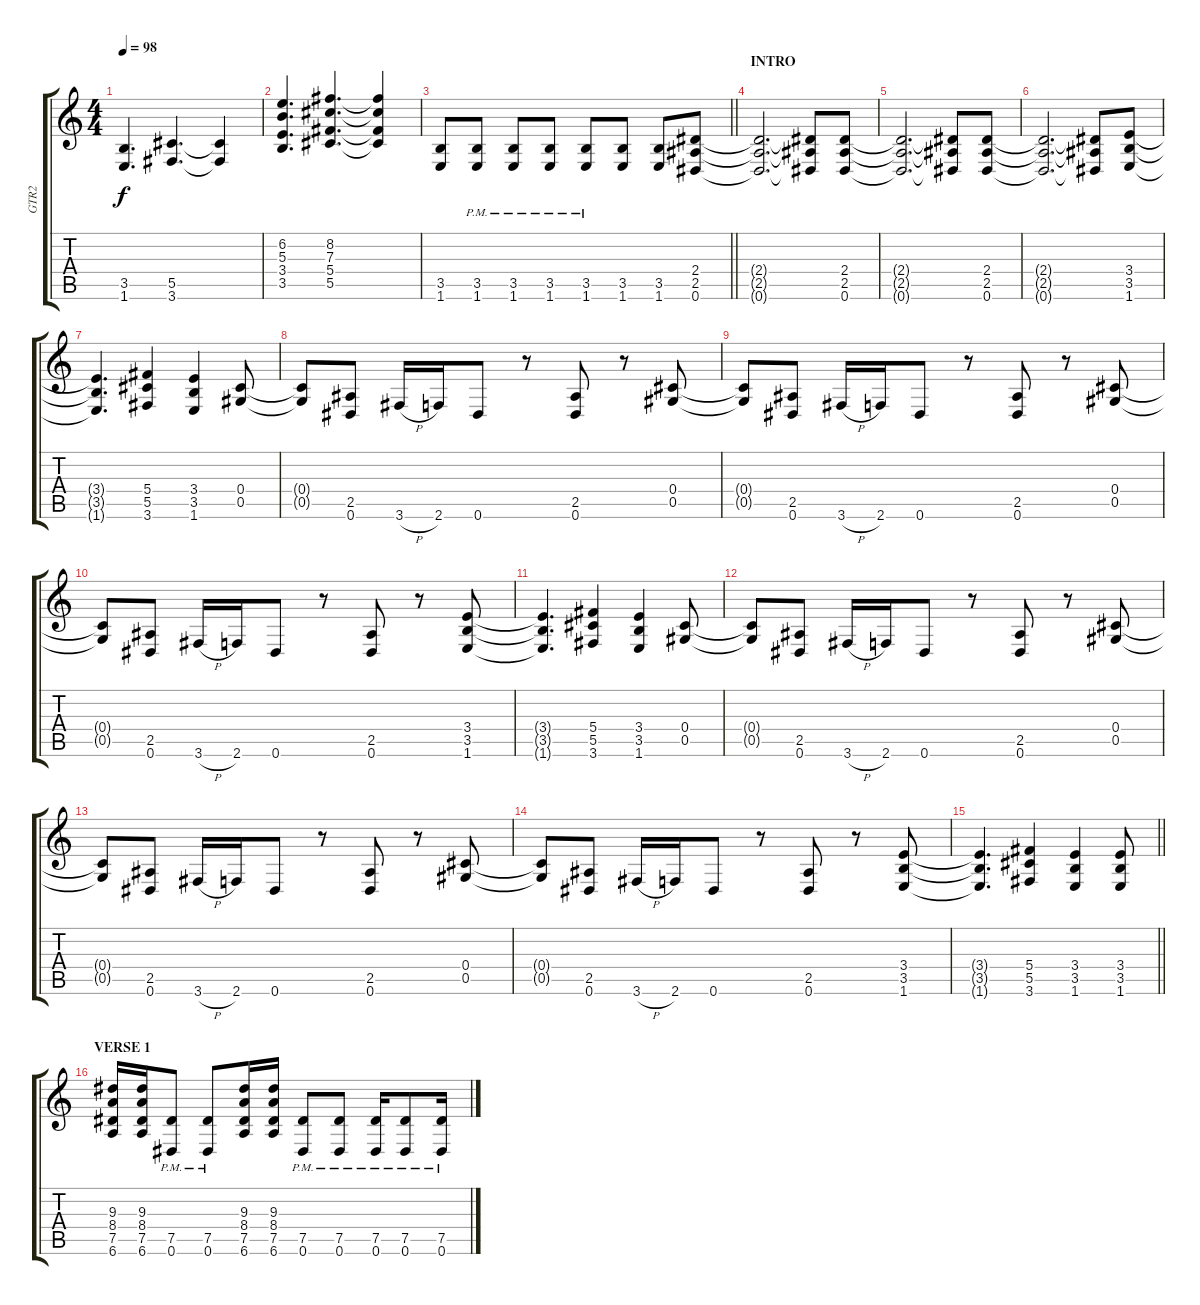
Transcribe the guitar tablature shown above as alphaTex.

\track ("GTR2" "GTR2") {instrument distortionguitar}
\staff {score tabs}
\tuning (Eb4 Bb3 Gb3 Db3 Ab2 Eb2) {hide}
\ts (4 4)
\tempo 98
\clef g2
\ks c
(3.5 1.6).4{d dy f} (5.5 3.6).4{d} (5.5{t} 3.6{t}).4 |
(6.2 5.3 3.4 3.5).4{d} (8.2 7.3 5.4 5.5).4{d} (8.2{t} 7.3{t} 5.4{t} 5.5{t}).4 |
\barLineRight lightlight
(3.5 1.6).8 (3.5{pm} 1.6{pm}).8 (3.5{pm} 1.6{pm}).8 (3.5{pm} 1.6{pm}).8 (3.5{pm} 1.6{pm}).8 (3.5 1.6).8 (3.5 1.6).8 (2.4 2.5 0.6).8 |
\section ("" "INTRO")
(2.4{t} 2.5{t} 0.6{t}).2{d} (2.4{t} 2.5{t} 0.6{t}).8 (2.4 2.5 0.6).8 |
(2.4{t} 2.5{t} 0.6{t}).2{d} (2.4{t} 2.5{t} 0.6{t}).8 (2.4 2.5 0.6).8 |
(2.4{t} 2.5{t} 0.6{t}).2{d} (2.4{t} 2.5{t} 0.6{t}).8 (3.4 3.5 1.6).8 |
(3.4{t} 3.5{t} 1.6{t}).4{d} (5.4 5.5 3.6).4 (3.4 3.5 1.6).4 (0.4 0.5).8 |
(0.4{t} 0.5{t}).8 (2.5 0.6).8 3.6{h}.16 2.6.16 0.6.8 r.8 (2.5 0.6).8 r.8 (0.4 0.5).8 |
(0.4{t} 0.5{t}).8 (2.5 0.6).8 3.6{h}.16 2.6.16 0.6.8 r.8 (2.5 0.6).8 r.8 (0.4 0.5).8 |
(0.4{t} 0.5{t}).8 (2.5 0.6).8 3.6{h}.16 2.6.16 0.6.8 r.8 (2.5 0.6).8 r.8 (3.4 3.5 1.6).8 |
(3.4{t} 3.5{t} 1.6{t}).4{d} (5.4 5.5 3.6).4 (3.4 3.5 1.6).4 (0.4 0.5).8 |
(0.4{t} 0.5{t}).8 (2.5 0.6).8 3.6{h}.16 2.6.16 0.6.8 r.8 (2.5 0.6).8 r.8 (0.4 0.5).8 |
(0.4{t} 0.5{t}).8 (2.5 0.6).8 3.6{h}.16 2.6.16 0.6.8 r.8 (2.5 0.6).8 r.8 (0.4 0.5).8 |
(0.4{t} 0.5{t}).8 (2.5 0.6).8 3.6{h}.16 2.6.16 0.6.8 r.8 (2.5 0.6).8 r.8 (3.4 3.5 1.6).8 |
\barLineRight lightlight
(3.4{t} 3.5{t} 1.6{t}).4{d} (5.4 5.5 3.6).4 (3.4 3.5 1.6).4 (3.4 3.5 1.6).8 |
\section ("" "VERSE 1")
(9.3 8.4 7.5 6.6).16 (9.3 8.4 7.5 6.6).16 (7.5{pm} 0.6{pm}).8 (7.5{pm} 0.6{pm}).8 (9.3 8.4 7.5 6.6).16 (9.3 8.4 7.5 6.6).16 (7.5{pm} 0.6{pm}).8 (7.5{pm} 0.6{pm}).8 (7.5{pm} 0.6{pm}).16 (7.5{pm} 0.6{pm}).8 (7.5{pm} 0.6{pm}).16
